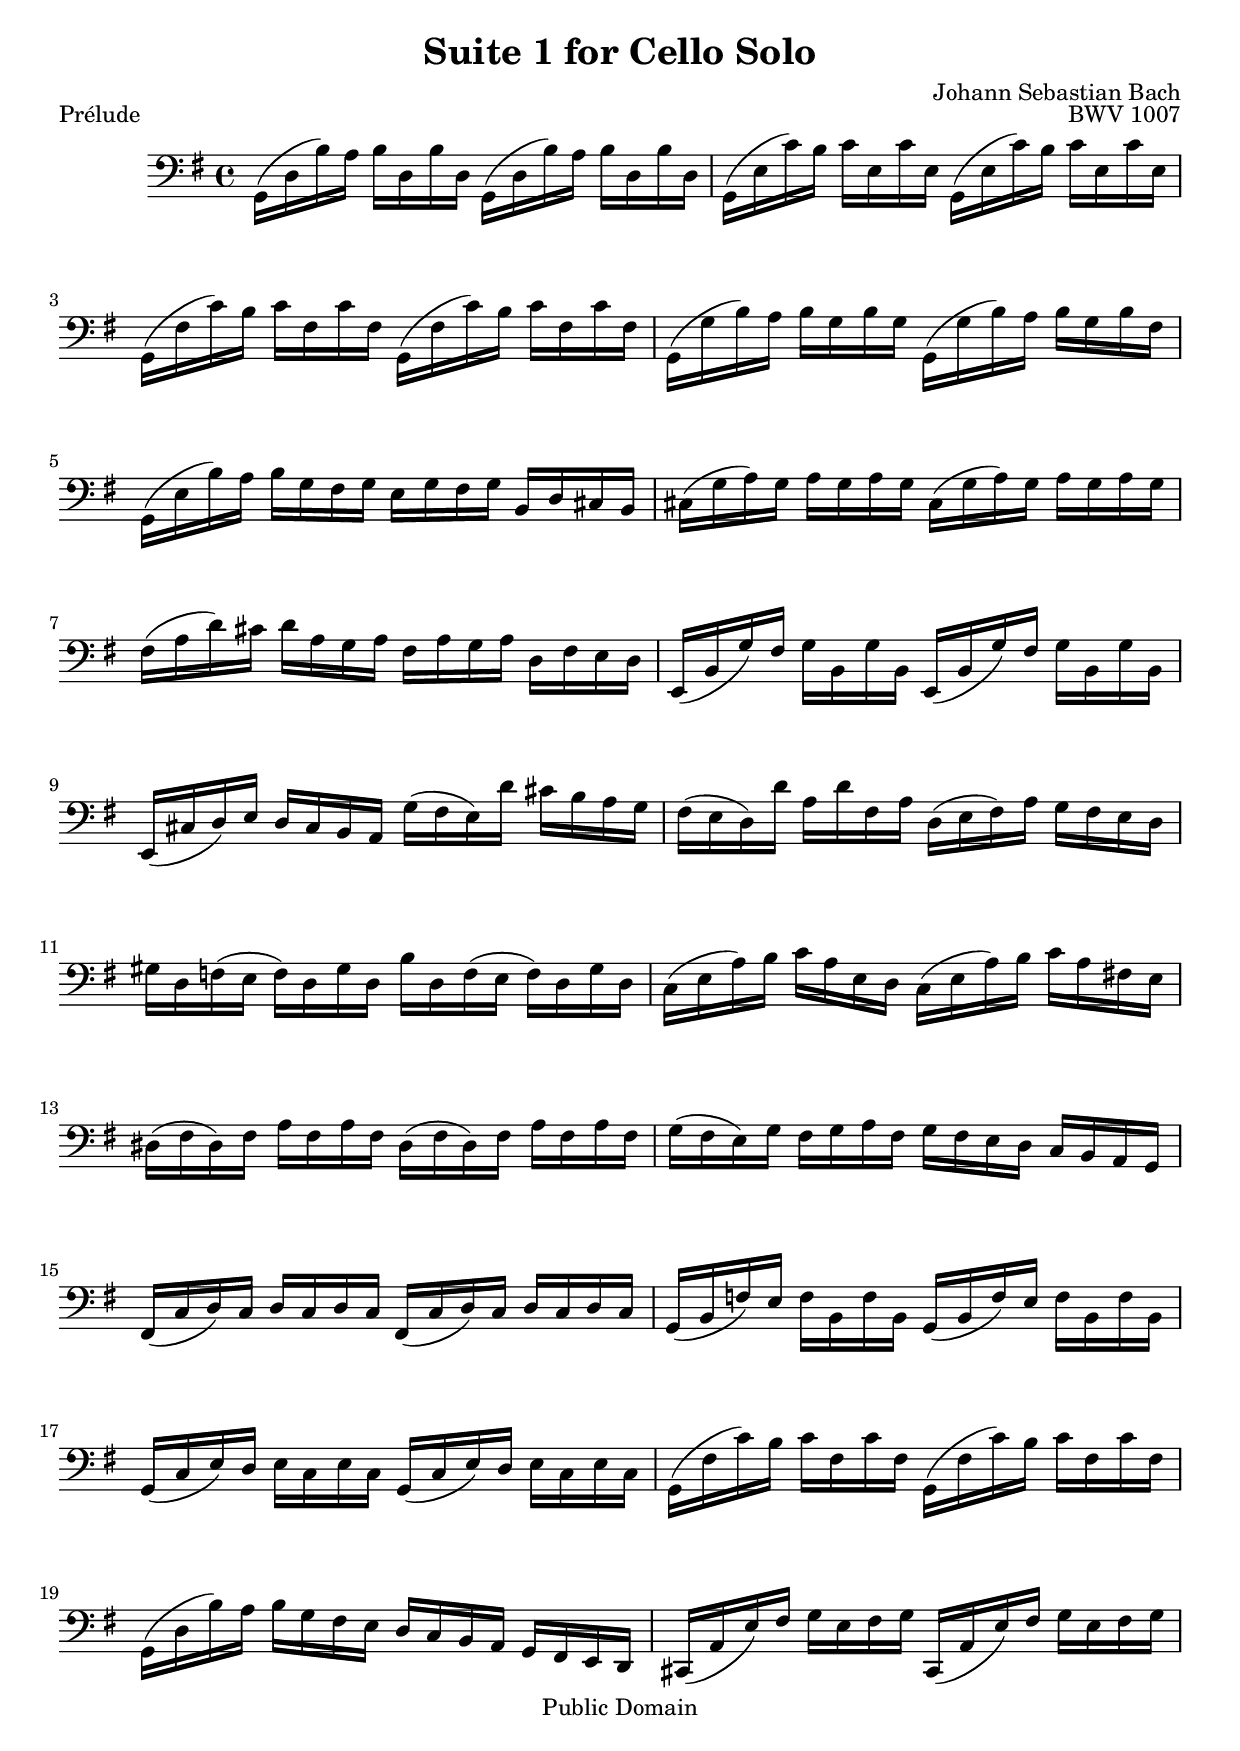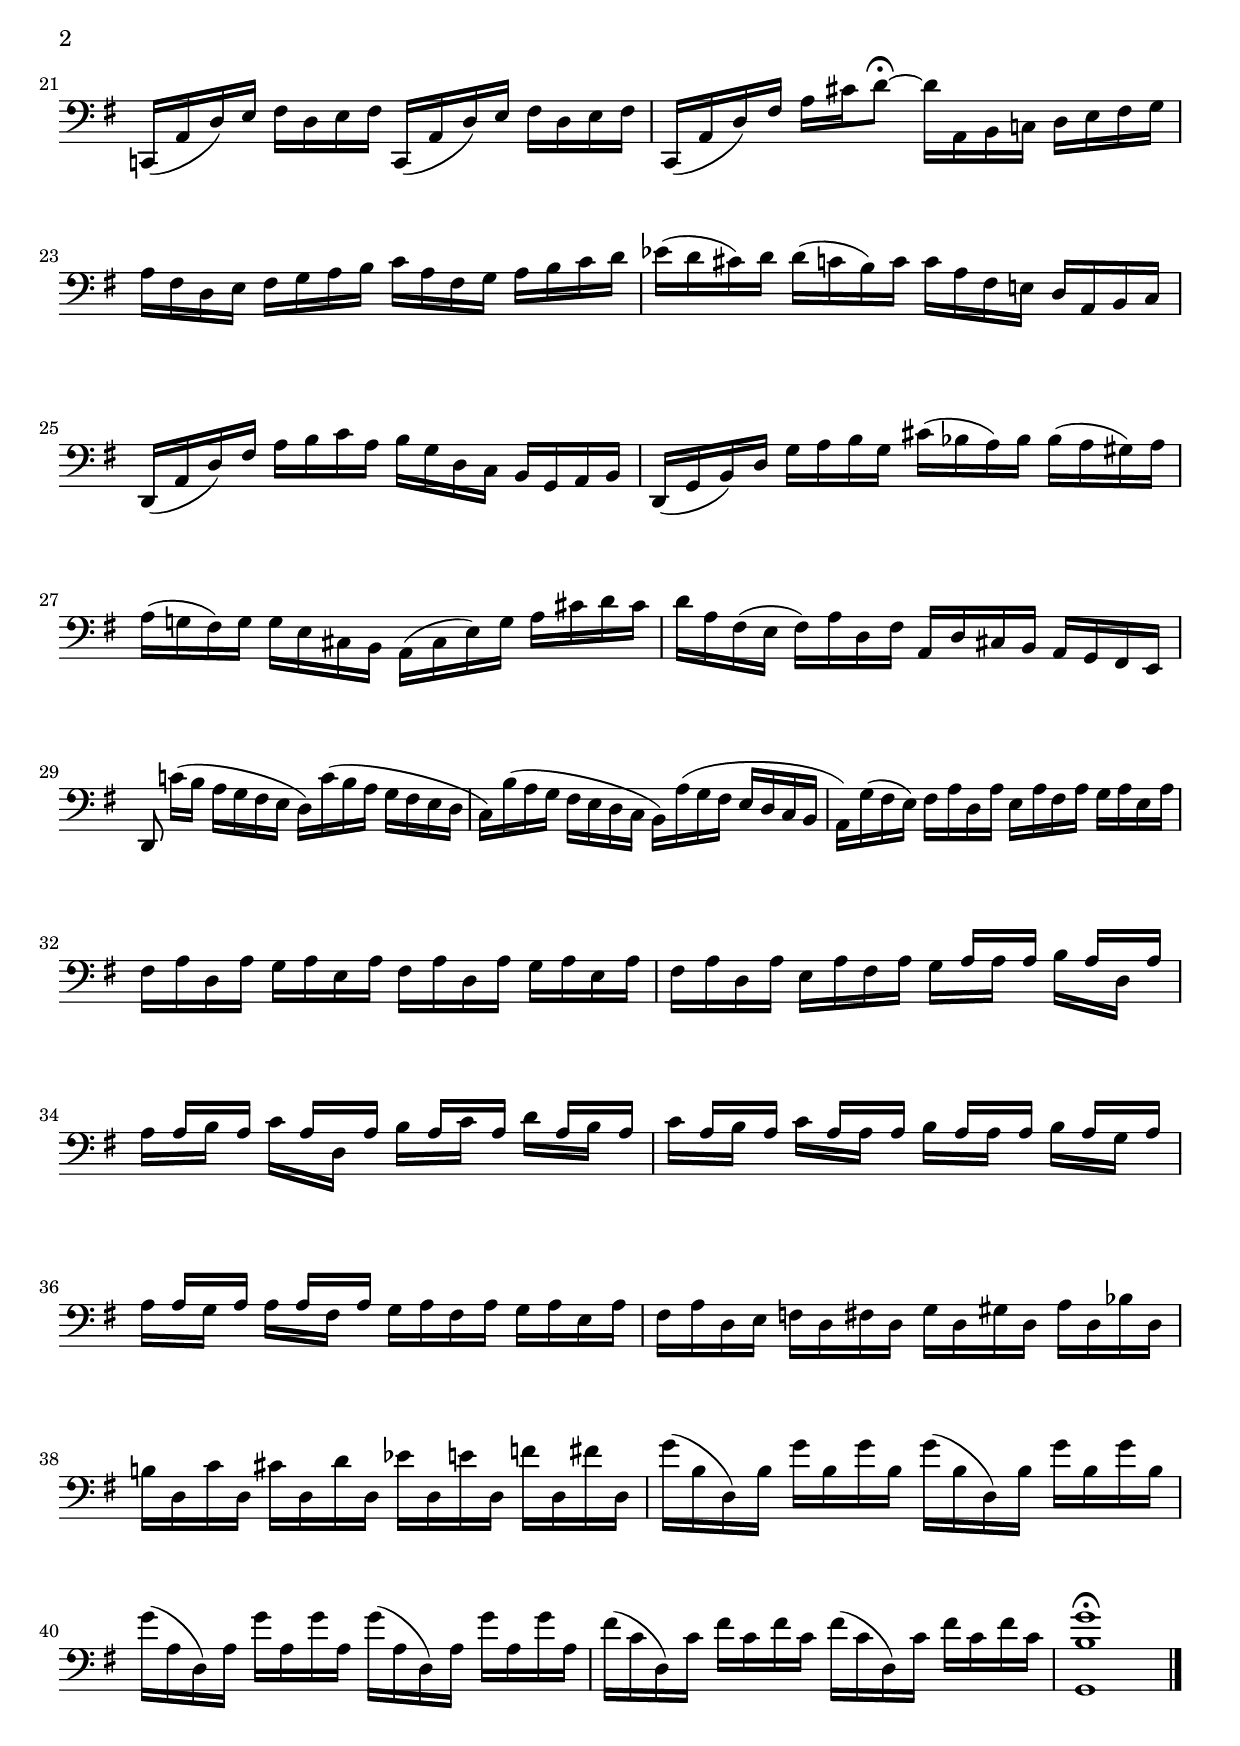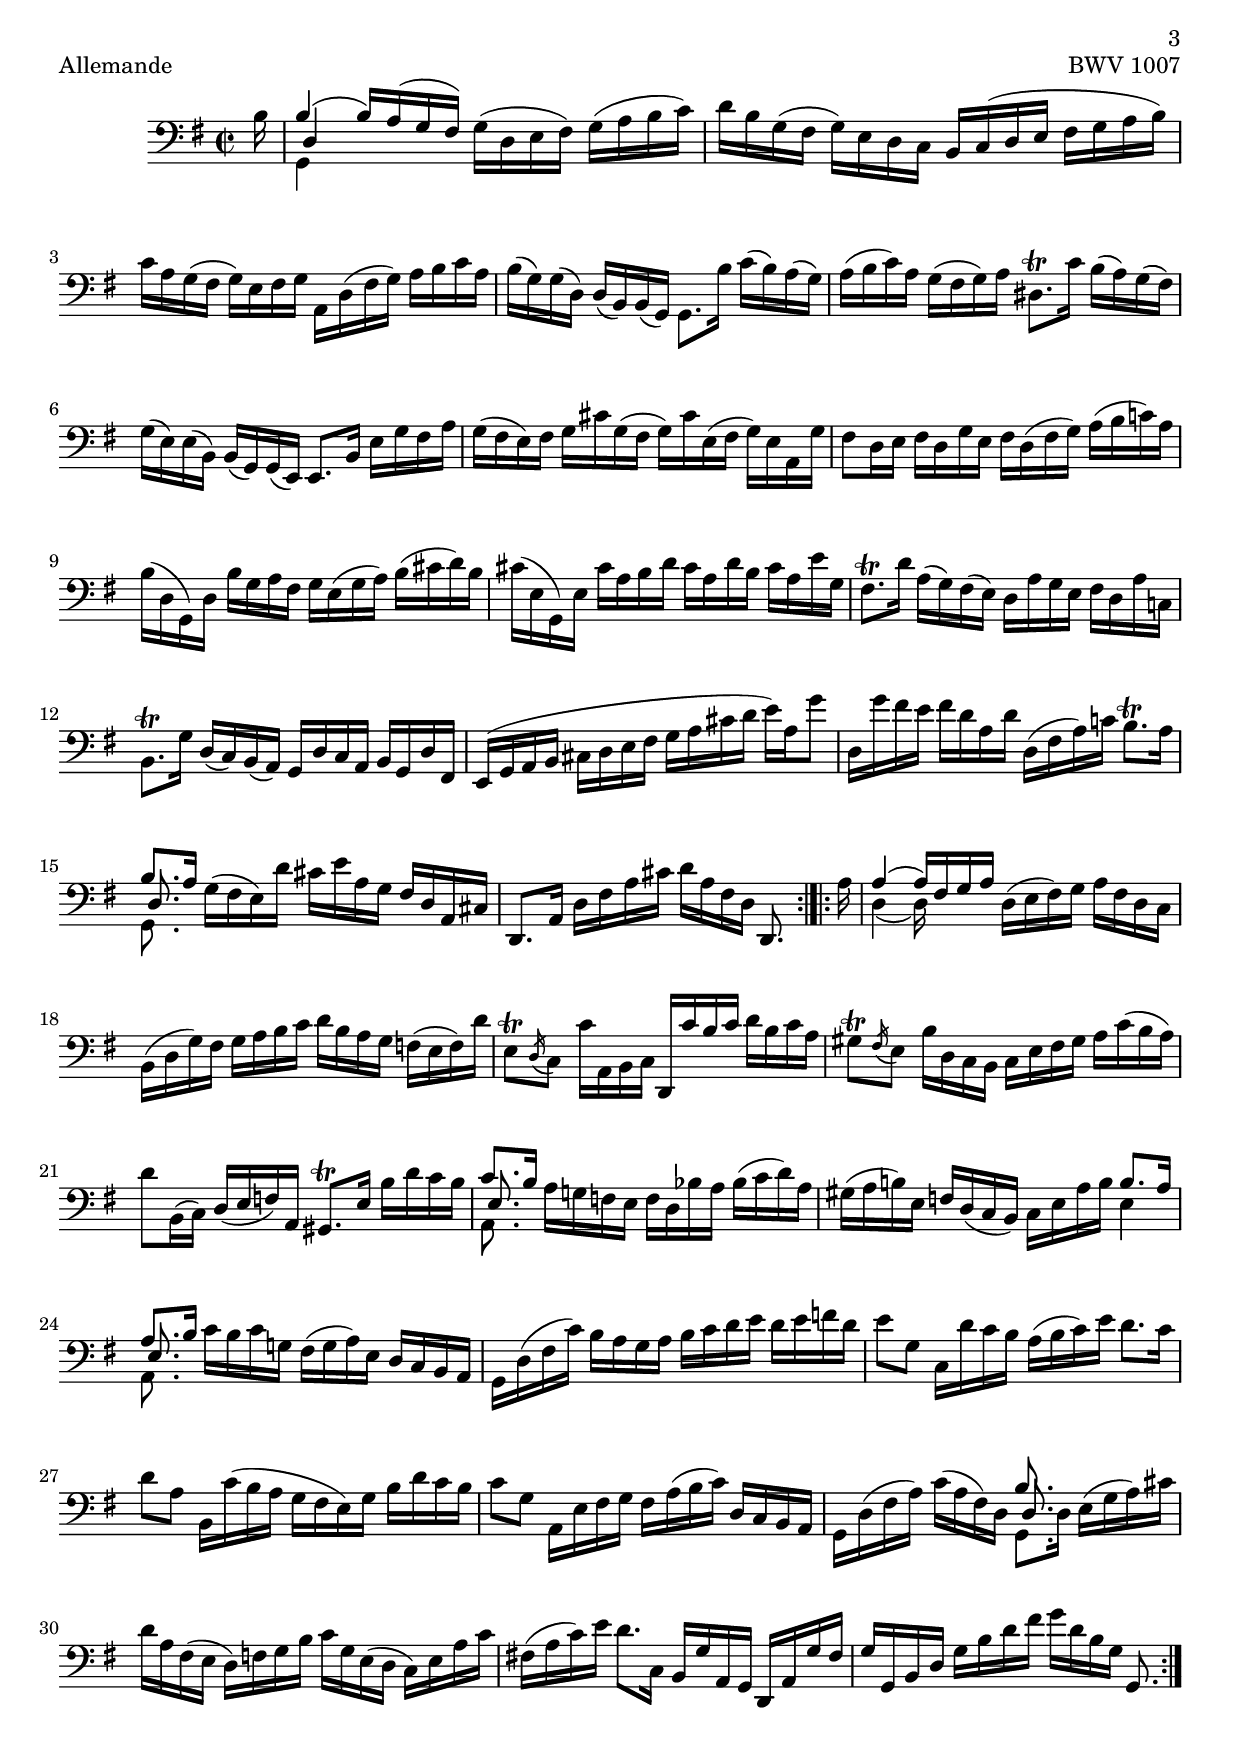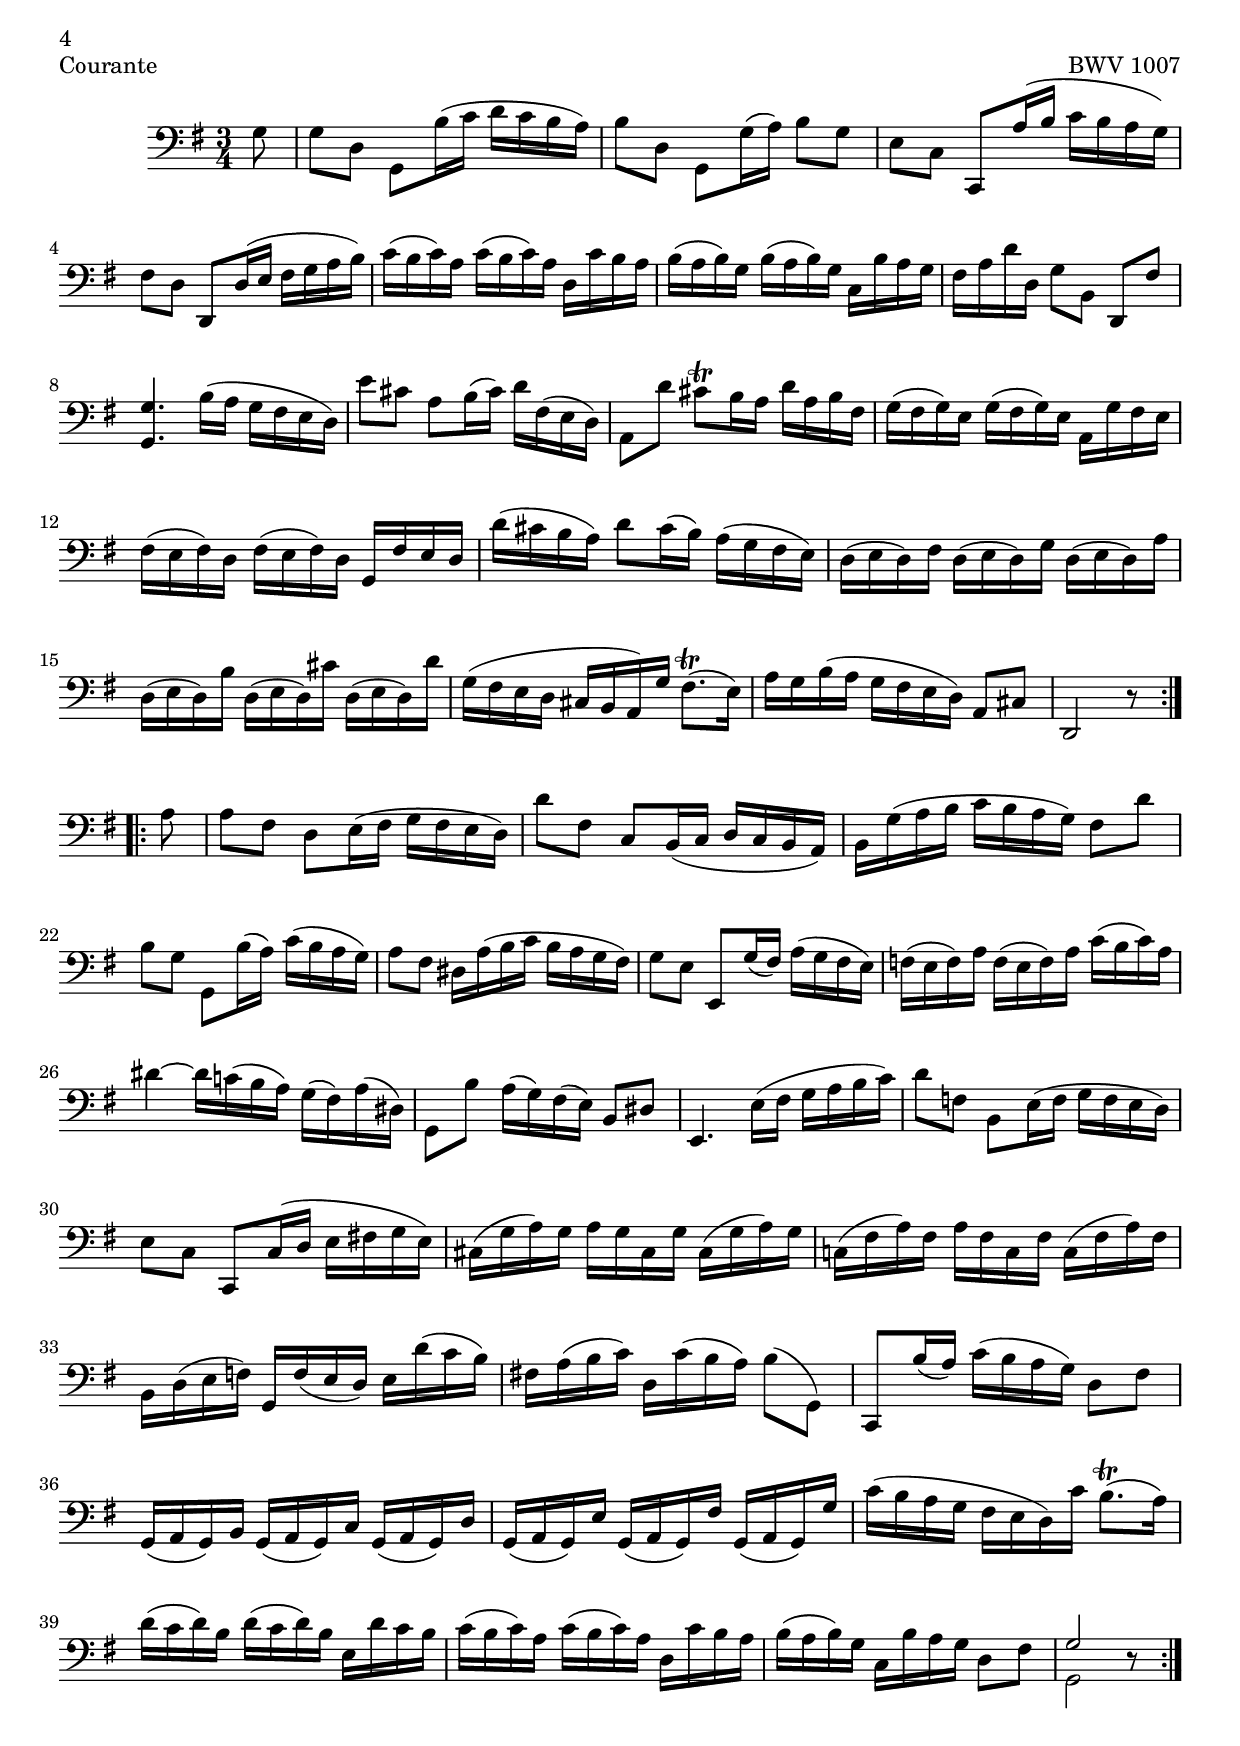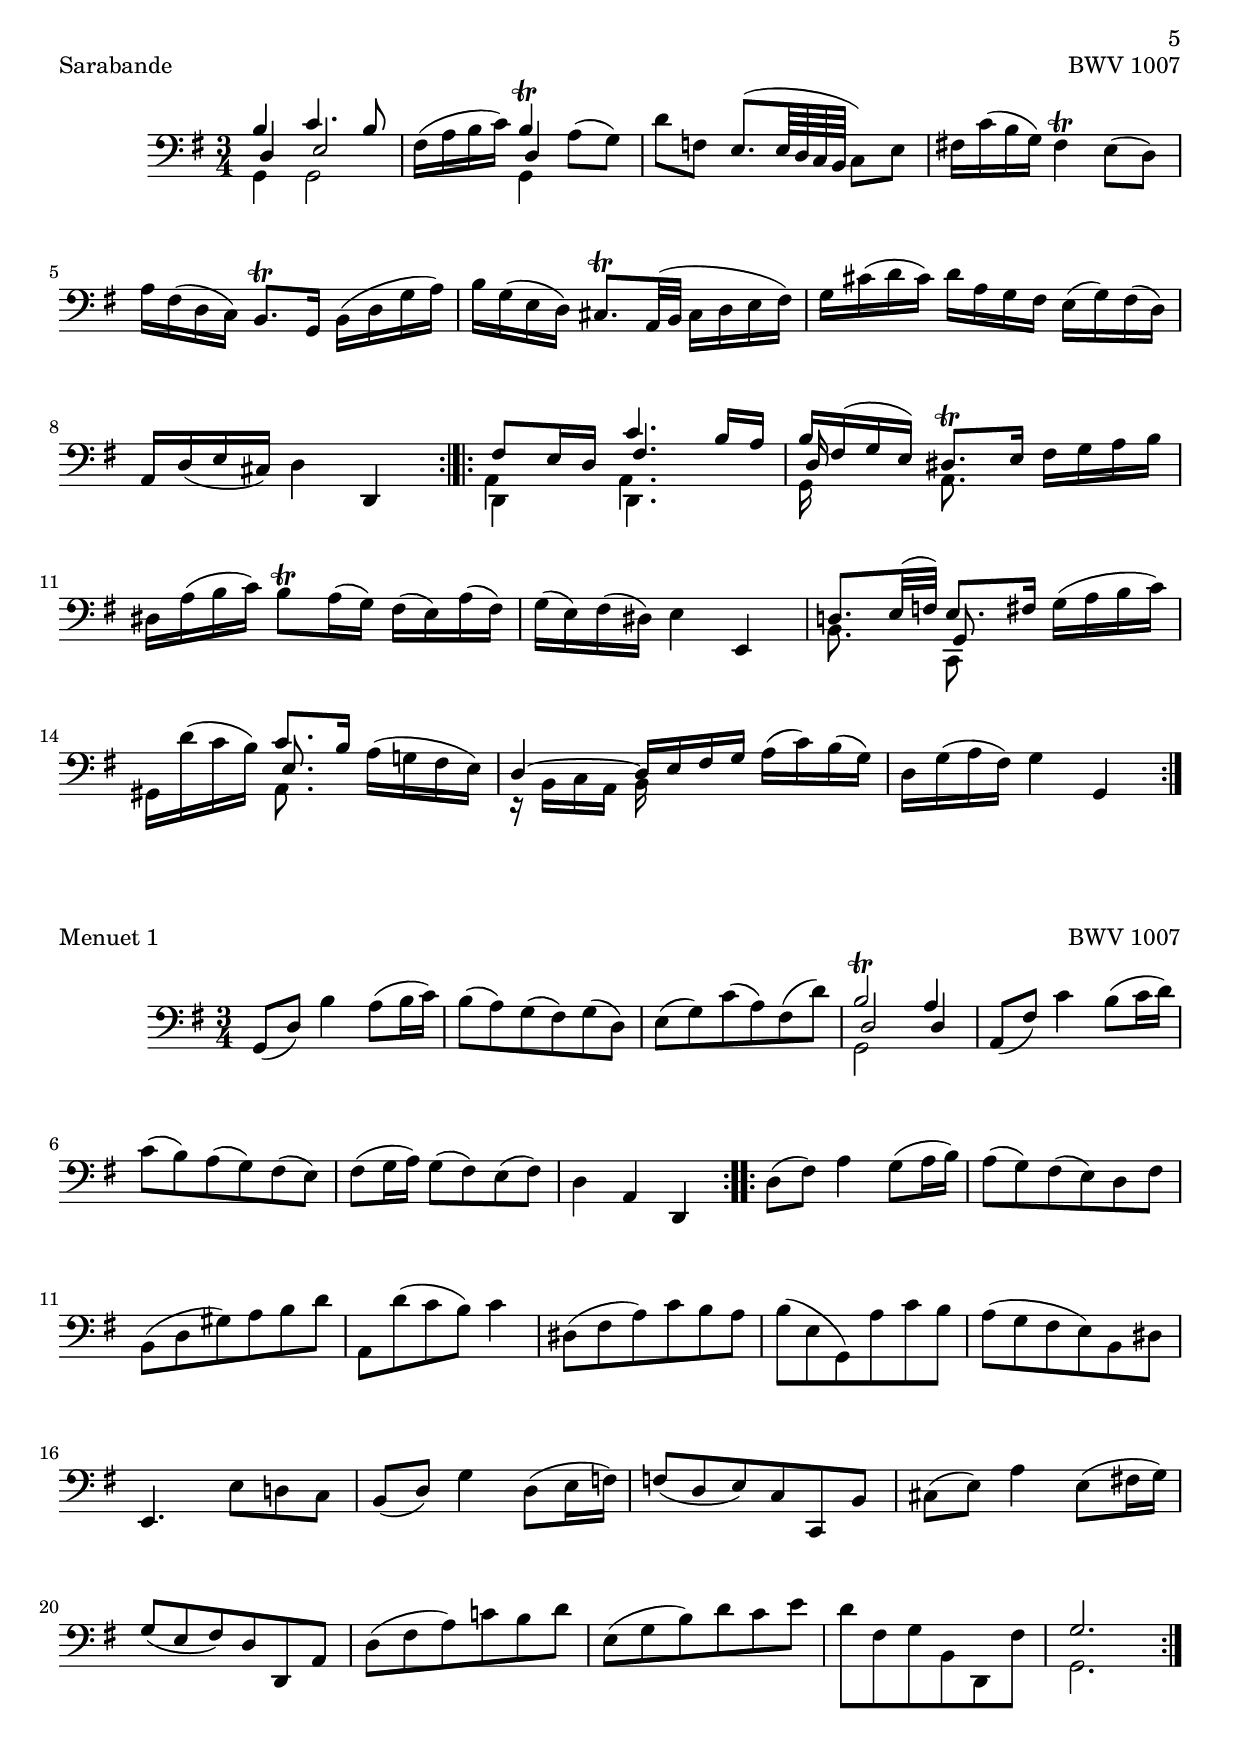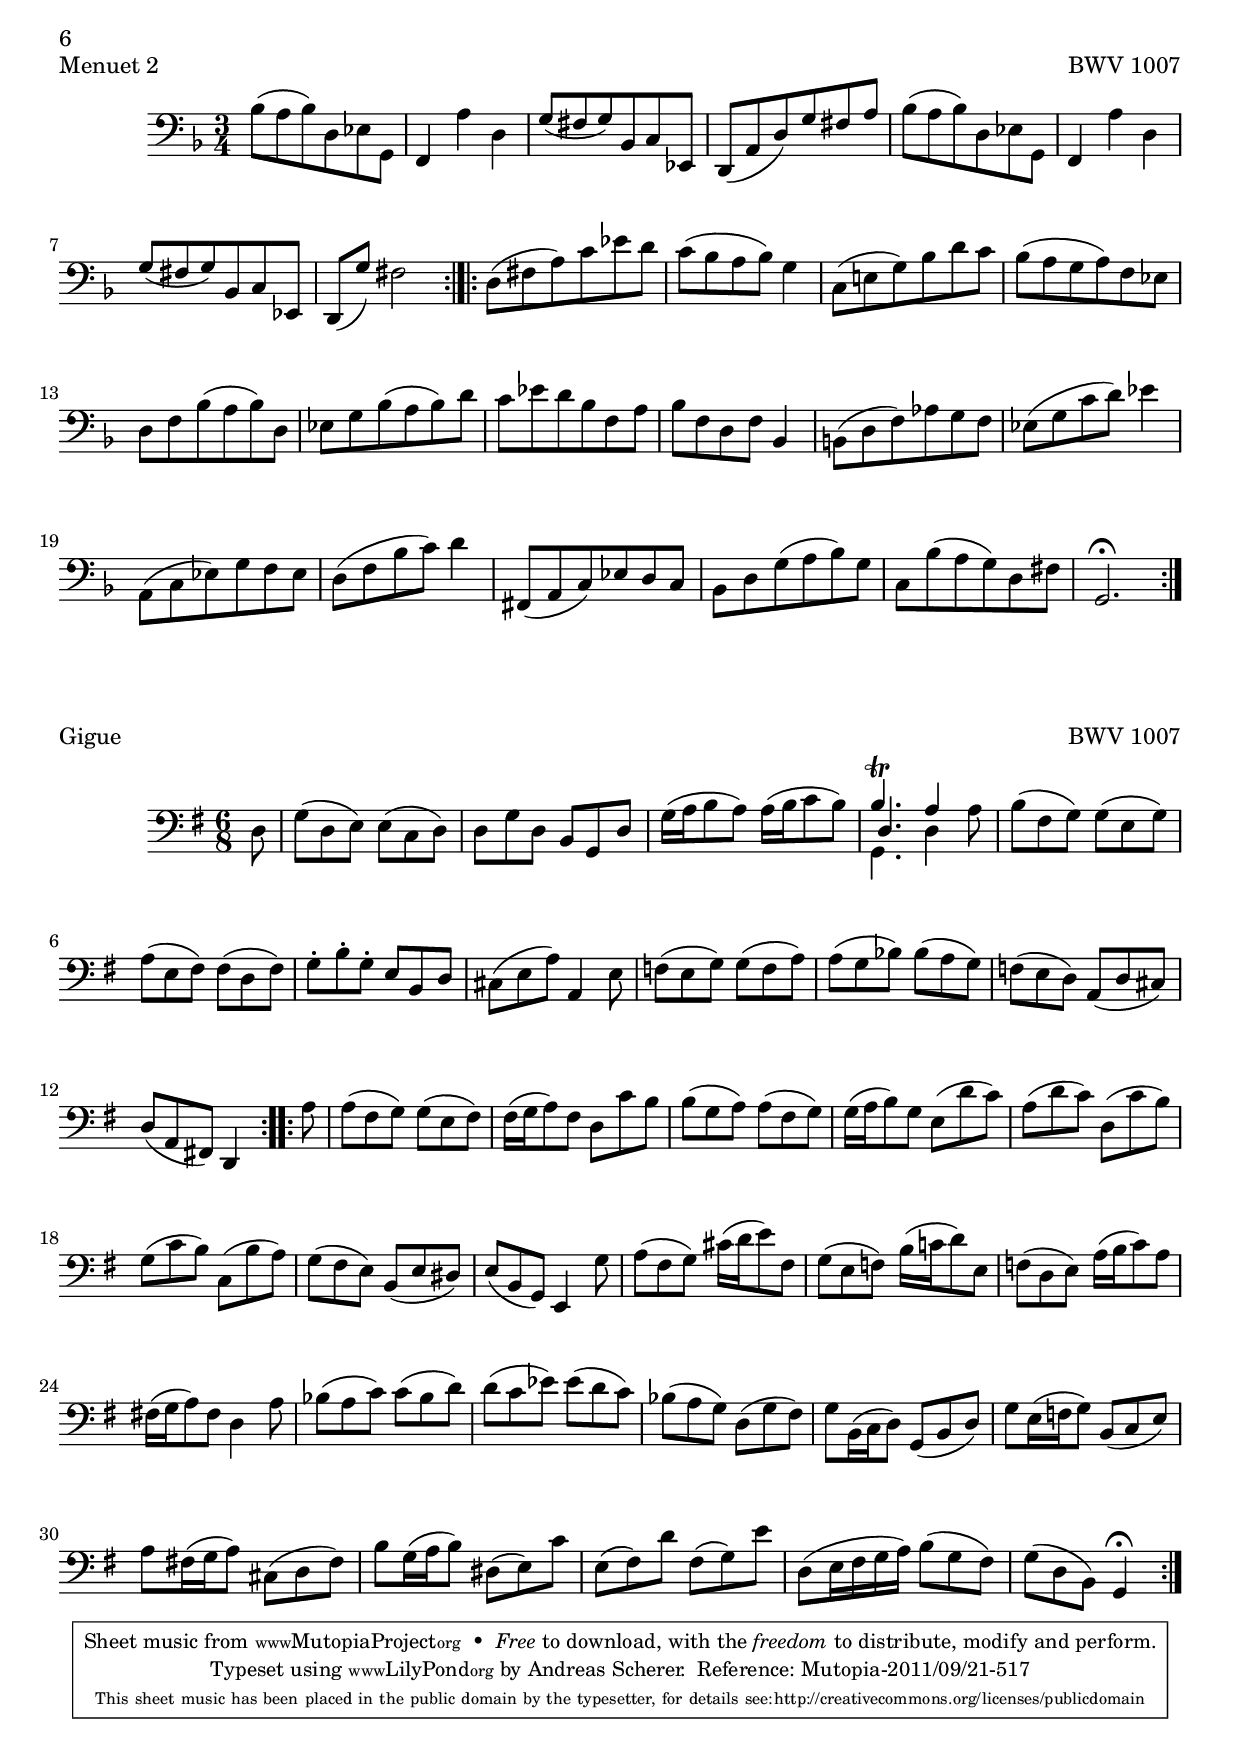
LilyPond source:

\version "2.18.2"

\header {
	title = "Suite 1 for Cello Solo"
	opus = "BWV 1007"
	composer = "Johann Sebastian Bach"
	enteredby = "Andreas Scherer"

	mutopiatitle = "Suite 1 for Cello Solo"
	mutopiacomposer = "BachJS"
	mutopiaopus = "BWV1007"
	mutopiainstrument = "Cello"
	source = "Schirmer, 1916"
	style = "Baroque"
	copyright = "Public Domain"
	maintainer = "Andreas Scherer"
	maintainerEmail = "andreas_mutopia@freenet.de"
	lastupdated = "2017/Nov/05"

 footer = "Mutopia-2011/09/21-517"
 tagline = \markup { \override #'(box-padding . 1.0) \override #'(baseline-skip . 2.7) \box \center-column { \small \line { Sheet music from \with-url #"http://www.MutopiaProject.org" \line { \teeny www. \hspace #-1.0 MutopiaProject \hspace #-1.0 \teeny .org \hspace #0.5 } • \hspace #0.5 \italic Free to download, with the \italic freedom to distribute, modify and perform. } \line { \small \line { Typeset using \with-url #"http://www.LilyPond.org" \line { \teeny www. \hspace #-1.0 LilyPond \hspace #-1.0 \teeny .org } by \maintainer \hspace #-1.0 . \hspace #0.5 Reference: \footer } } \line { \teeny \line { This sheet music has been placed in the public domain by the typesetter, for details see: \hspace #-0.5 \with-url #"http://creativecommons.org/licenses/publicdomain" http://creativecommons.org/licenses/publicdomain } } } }
}

\version "2.18.2"

prelude = \context Staff \relative c' {

	\time 4/4
	\key g \major
	\set Staff.midiInstrument = "cello"

	% 1
	g16( d' b') a b d, b' d, g,( d' b') a b d, b' d, |
	g,( e' c') b c e, c' e, g,( e' c') b c e, c' e, |
	g,( fis' c') b c fis, c' fis, g,( fis' c') b c fis, c' fis, |
	g,( g' b) a b g b g g,( g' b) a b g b fis |
	g,( e' b') a b g fis g e g fis g b, d cis b |
	% 6
	cis( g' a) g a g a g cis,( g' a) g a g a g |
	fis( a d) cis d a g a fis a g a d, fis e d |
	e,( b' g') fis g b, g' b, e,( b' g') fis g b, g' b, |
	e,( cis' d) e d cis b a g'( fis e) d' cis b a g |
	fis( e d) d' a d fis, a d,( e fis) a g fis e d |
	% 11
	gis d f( e f) d gis d b' d, f( e f) d gis d |
	c( e a) b c a e d c( e a) b c a fis! e |
	dis( fis dis) fis a fis a fis dis( fis dis) fis a fis a fis |
	g( fis e) g fis g a fis g fis e d c b a g |
	fis( c' d) c d c d c fis,( c' d) c d c d c |
	% 16
	g( b f') e f b, f' b, g( b f') e f b, f' b, |
	g( c e) d e c e c g( c e) d e c e c |
	g( fis' c') b c fis, c' fis, g,( fis' c') b c fis, c' fis, |
	g,( d' b') a b g fis e d c b a g fis e d |
	cis( a' e') fis g e fis g cis,,( a' e') fis g e fis g |
	% 21
	c,,!( a' d) e fis d e fis c,( a' d) e fis d e fis |
	c,( a' d) fis a cis d8\fermata~ d16 a, b c! d e fis g |
	a fis d e fis g a b c a fis g a b c d |
	ees( d cis) d d( c b) c c a fis e! d a b c |
	d,( a' d) fis a b c a b g d c b g a b |
	% 26
	d,( g b) d g a b g cis( bes a) bes bes( a gis) a |
	a( g! fis) g g e cis b a( cis e) g a cis d cis |
	d a fis( e fis) a d, fis a, d cis b a g fis e |
	d8\noBeam c''!16( b a g fis e d) c'( b a g fis e d |
	c) b'( a g fis e d c b) a'( g fis e d c b |
	% 31
	a) g'( fis e) fis a d, a' e a fis a g a e a |  \break
	fis a d, a' g a e a fis a d, a' g a e a |
	fis a d, a' e a fis a <<{s a[ s a] s a[ s a]} \\ {g[ s a] s b[ s d,] s}>> |  \break
	<<{s a'[ s a] s a[ s a] s a[ s a] s a[ s a]} \\ {a[ s b] s c[ s d,] s b'[ s c] s d[ s b] s}>> |
	<<{s a[ s a] s a[ s a] s a[ s a] s a[ s a]} \\ {c[ s b] s c[ s a] s b[ s a] s b[ s g] s}>> |  \break
	% 36
	<<{s a[ s a] s a[ s a]} \\ {a[ s g] s a[ s fis] s}>> g a fis a g a e a |
	fis a d, e f d fis d g d gis d a' d, bes' d, |
	b'! d, c' d, cis' d, d' d, ees' d, e' d, f' d, fis' d, |
	g'( b, d,) b' g' b, g' b, g'( b, d,) b' g' b, g' b, |
	g'( a, d,) a' g' a, g' a, g'( a, d,) a' g' a, g' a, |
	% 41
	fis'( c d,) c' fis c fis c fis( c d,) c' fis c fis c |
	<g, b' g'>1\fermata | \bar "|."
}

\version "2.18.2"

allemande = \context Staff \relative c'' {

	\time 2/2
	\key g \major
	\set Staff.midiInstrument = "cello"
    \set Timing.beamExceptions = #'()
    \set Timing.baseMoment = #(ly:make-moment 1/4)
    \set Timing.beatStructure = #'(1 1 1 1)

	\partial 16 b16 |
	% 1
	<<{b4( b16) a( g fis)}\\{g,4}\\{d'}>>  g16( d e fis) g( a b c) |
	d b g( fis g) e d c b c( d e fis g a b) |
	c a g( fis g) e fis g a, d( fis g) a b c a |
	b( g) g( d) d( b) b( g) g8. b'16 c( b) a( g) |
	a( b c) a g( fis g) a dis,8.\trill c'16 b( a) g( fis) |
	% 6
	g( e) e( b) b( g) g( e) e8. b'16 e g fis a |
	g( fis e) fis g cis g( fis g) cis e,( fis g) e a, g' |
	fis8 d16 e fis d g e fis d( fis g) a( b c!) a |
	b( d, g,) d' b' g a fis g e( g a) b( cis d) b |
	cis( e, g,) e' cis' a b d cis a d b cis a e' g, |
	% 11
	fis8.\trill d'16 a( g) fis( e) d a' g e fis d a' c,! |
	b8.\trill g'16 d( c) b( a) g d' c a b g d' fis, |
	e( g a b cis d e fis g a cis d e) a, g'8 |
	d,16 g' fis e fis d a d d,( fis a) c! b8.\trill a16 |
	<<{b8. a16}\\{g,8. s16}\\{d'8. s16}>> g16( fis e) d' cis e a, g fis d a cis |
	% 16
	d,8. a'16 d fis a cis d a fis d d,8. \bar ":|.|:" a''16 |
	<<{a4( a16) fis g a}\\{d,4( d16) s8.}>> d16( e fis) g a fis d c |
	b( d g) fis g a b c d b a g f( e f) d' |
	e,8^\trill \acciaccatura d16 c8 c'16 a, b c d, c'' b c d b c a |
	gis8^\trill \acciaccatura fis16 e8 b'16 d, c b c e fis gis a c( b a) |
	% 21
	d8 b,16( c) d( e f) a, gis8.\trill e'16 b' d c b |
	<<{c8. b16}\\{a,8. s16}\\{e'8. s16}>> a16 g! f e f d bes' a bes( c d) a |
	gis( a b!) e, f d( c b) c e a b <<{b8. a16}\\{e4}>> |
	<<{a8. b16}\\{a,8. s16}\\{e'8. s16}>> c'16 b c g! fis( g a) e d c b a |
	g d'( fis c') b a g a b c d e d e f d |
	% 26
	e8 g, c,16 d' c b a( b c) e d8. c16 |
	d8 a b,16 c'( b a g fis e) g b d c b |
	c8 g a,16 e' fis g fis a( b c) d, c b a |
	g d'( fis a) c( a fis) d
		<<{b'8. s16}\\{g,8. d'16}\\{d8. s16}>> e16( g a) cis |
	d a fis( e d) f g b c g e( d c) e a c |
	fis,!( a c) e d8. c,16 b g' a, g d a' g' fis |
	g g, b d g b d fis g d b g g,8. \bar ":|."
}

\version "2.18.2"

courante = \context Staff \relative c'' {

	\time 3/4
	\key g \major
	\set Staff.midiInstrument = "cello"

	\partial 8 g8 |
	% 1
	g d g,[b'16( c] d c b a) |
	b8 d, g,[g'16( a]) b8 g | 
	e c c,[a''16( b] c b a g) |
	% 4
	fis8 d d,[d'16( e] fis g a b) | 
	c( b c) a c( b c) a d, c' b a |
	b( a b) g b( a b) g c, b' a g | 
	fis a d d, g8[ b,] d,[ fis'] |
	% 8
	<g g,>4. b16( a g fis e d) | 
	e'8 cis a[ b16( cis)] d fis,( e d) |
	a8 d' cis[\trill b16 a] d a b fis | 
	g( fis g) e g( fis g) e a, g' fis e |
	% 12
	fis( e fis) d fis( e fis) d g, fis' e d |
	d'( cis b a) d8 cis16( b) a( g fis e) | 
	d( e d) fis d( e d) g d( e d) a' |
	% 15
	d,( e d) b' d,( e d) cis' d,( e d) d' |
	g,( fis e d cis b a) g' fis8.(\trill e16) |
	a g b( a g fis e d) a8 cis | 
	d,2 r8 \bar ":|.|:" \break a''8 | 
	% 19
	a fis d[e16( fis] g fis e d) | 
	d'8 fis, c[ b16( c] d c b a) |
	b g'( a b c b a g) fis8 d' | 
	b g g,[ b'16( a]) c( b a g) |
	% 23
	a8 fis dis16 a'( b c b a g fis) | 
	g8 e e,[ g'16( fis)] a( g fis e) |
	f( e f) a f(e f) a c( b c) a | 
	dis4~ dis16 c!( b a) g( fis) a( dis,!) |
	% 27
	g,8 b' a16( g) fis( e) b8 dis | 
	e,4. e'16( fis g a b c) |
	d8 f, b,[ e16( f] g f e d) | 
	e8 c c, [c'16( d] e fis! g e) |
	% 31
	cis( g' a) g a g cis, g' cis,( g' a) g |
	c,!( fis a) fis a fis c fis c( fis a) fis |
	b, d( e f) g, f'( e d) e d'( c b) | 
	fis! a( b c) d, c'( b a) b8( g,) |
	% 35
	c, b''16( a) c( b a g) d8 fis | 
	g,16( a g) b g( a g) c g( a g) d' |
	g,( a g) e' g,( a g) fis' g,( a g) g' |
	c( b a g fis e d) c' b8.(\trill a16) |
	% 39
	d( c d) b d( c d) b e, d' c b | 
	c( b c) a c( b c) a d, c' b a |
	b( a b) g c, b' a g d8 fis | 
	<<{g2}\\{g,}>>  r8 \bar ":|."
}

\version "2.18.2"

sarabande = \context Staff \relative c'' {

	\time 3/4
	\key g \major
	\set Staff.midiInstrument = "cello"

	% 1
	<<{b4 c4. b8}\\{g,4 g2}\\{d'4 e2}>> 
	fis16( a b c) <<{b4\trill}\\{g,}\\{d'}>> a'8( g) |
	d' f, e8.[( e64 d c b] c8[) e] |
	fis!16 c'( b g) fis4^\trill e8( d) |
	% 5
	a'16 fis( d c) b8.\trill g16 b( d g a) |
	b g( e d) cis8.\trill a32( b cis16 d e fis) |
	g cis( d cis) d a g fis e( g) fis( d) |
	% 8
	a d( e cis) d4 d, | \bar ":|.|:"
	<<{fis'8 e16 d c'4. b16 a}\\{d,,4 d4. s8}\\{s4 fis'4. s8}\\{a,4 a4. s8}>> |
	<<{b'16 fis( g e)}\\{g,16 s8.}\\{d'16 s8.}>>  <<{dis8.\trill e16}\\{a,8. s16}>>  fis'16 g a b |
	% 11
	dis, a'( b c) b8\trill a16( g) fis( e) a( fis) | g( e) fis( dis) e4 e, |
	<<{d'!8. e32( f) e8. fis16}\\{b,8. s16 c,8 s8}\\{s4 g'8 s}>>  g'16( a b c) |
	% 14
	gis, d''(c b) <<{c8. b16}\\{a,8. s16}\\{e'8. s16}>> a16( g! fis e) |
	<<{d4~d16 e fis g} \\ {r16 b,[c a] b}>> a'( c) b( g) |
	d g( a fis) g4 g, | \bar ":|."
}

\version "2.18.2"

menuetI = \context Staff \relative c' {

	\time 3/4
	\key g \major
	\set Staff.midiInstrument = "cello"

	\repeat volta 2 { g8( d') b'4 a8( b16 c) | b8( a) g( fis) g( d) | e( g) c( a) fis( d') |
	<<{b2\trill a4}\\{g,2 s4}\\{d'2 d4}>> |
	a8( fis') c'4 b8( c16 d) | c8( b) a( g) fis( e) |
	fis( g16 a) g8( fis) e( fis) | d4 a d, | }
	\repeat volta 2 { d'8( fis) a4 g8( a16 b) | a8( g) fis( e) d fis |
	b,( d gis) a b d | a, d'( c b) c4 | dis,8( fis a) c b a |
	b( e, g,) a' c b | a( g fis e) b dis | e,4. e'8[ d! c] |
	b( d) g4 d8( e16 f) | f8( d e) c c, b' |
	cis( e) a4 e8( fis!16 g) | g8( e fis) d d, a' |
	d( fis a) c! b d | e,( g b) d c e | d fis, g b, d, fis' |
	<<{g2.}\\{g,2.}>> |}
}

\version "2.18.2"

menuetII = \context Staff \relative c'' {

	\time 3/4
	\key d \minor
	\set Staff.midiInstrument = "cello"

	bes8( a bes) d, ees g, | f4 a' d, | g8( fis g) bes, c ees, |
	d( a' d) g fis a | bes( a bes) d, ees g, | f4 a' d, |
	g8( fis g) bes, c ees,! | d( g') fis2 | \bar ":|.|:"
	d8( fis a) c ees d | c( bes a bes) g4 | c,8( e! g) bes d c |
	bes( a g a) f ees | d f bes( a bes) d, | ees g bes( a bes) d |
	c ees d bes f a | bes f d f bes,4 | b8( d f) aes g f |
	ees( g c d) ees4 | a,,8( c ees) g f ees |
        d( f bes c) d4 |
	fis,,8( a c) ees d c | bes d g( a bes) g |
	c, bes'( a g) d fis |
	g,2.\fermata | \bar ":|."
}

\version "2.18.2"

gigue = \context Staff \relative c' {

	\time 6/8
	\key g \major
	\set Staff.midiInstrument = "cello"

	\partial 8 d8 | 
	g( d e) e( c d) | 
	d g d b g d' |
	g16(a b8 a) a16(b c8 b) | 
	<<{b4.\trill a4}\\{g,4. d'4}\\{d4. s4}>> a'8 |
	%5
	b( fis g) g( e g) | 
	a( e fis) fis( d fis) | 
	g-. b-. g-. e b d |
	cis( e a) a,4 e'8 | 
	f( e g) g( f a) | 
	%10
	a( g bes) bes( a g) |
	f( e d) a( d cis) | 
	d( a fis!) d4 \bar ":..:" a''8 | 
	a( fis g) g( e fis) |
	fis16( g a8) fis d c' b | 
	%15
	b( g a) a( fis g) | 
	g16( a b8) g e( d' c) |
	a( d c) d,( c' b) | 
	g( c b) c,( b' a) | 
	g( fis e) b( e dis) |
	%20
	e( b g) e4 g'8 | 
	a( fis g) cis16( d e8) fis, | 
	g( e f) b16( c! d8) e, |
	f( d e) a16( b c8) a | 
	fis!16( g a8) fis d4 a'8 | 
	%25
	bes( a c) c( bes d) |
	d( c ees) ees( d c) | 
	bes( a g) d( g fis) | 
	g b,16( c d8) g,( b d) |
	g e16( f g8) b,( c e) | 
	%30
	a fis!16( g a8) cis,( d fis) | 
	b g16( a b8) dis,( e) c' |
	e,( fis) d' fis,( g) e' | 
	d,( e16fis g a) b8( g fis) |
	g( d b) g4\fermata \bar ":|."
}


\book {

\score { { \clef "bass" \transpose c c, { \prelude } }
	\layout {  }
	\header { piece = "Prélude" }
	\midi {\tempo 4 = 80}
}
\pageBreak

\score { { \clef "bass" \transpose c c, { \allemande } }
	\layout { system-count = #11 }
	\header { piece = "Allemande" }
	\midi {\tempo 4 = 70}
}
\pageBreak

\score { { \clef "bass" \transpose c c, { \courante } }
	\layout {  }
	\header { piece = "Courante" }
	\midi {\tempo 4 = 80}
}
\pageBreak

\score { { \clef "bass" \transpose c c, { \sarabande } }
	\layout { system-count = #5 }
	\header { piece = "Sarabande" }
	\midi {\tempo 4 = 60}
}

\score { { \clef "bass" \transpose c c, { \menuetI } }
	\layout { system-count = #5 }
	\header { piece = "Menuet 1" }
	\midi {\tempo 2 = 60}
}
\pageBreak

\score { { \clef "bass" \transpose c c, { \menuetII } }
	\layout {  }
	\header { piece = "Menuet 2" }
	\midi {\tempo 2 = 60}
}

\score { { \clef "bass" \transpose c c, { \gigue } }
	\layout {  }
	\header { piece = "Gigue" }
	\midi {\tempo 2 = 60}
}

}
